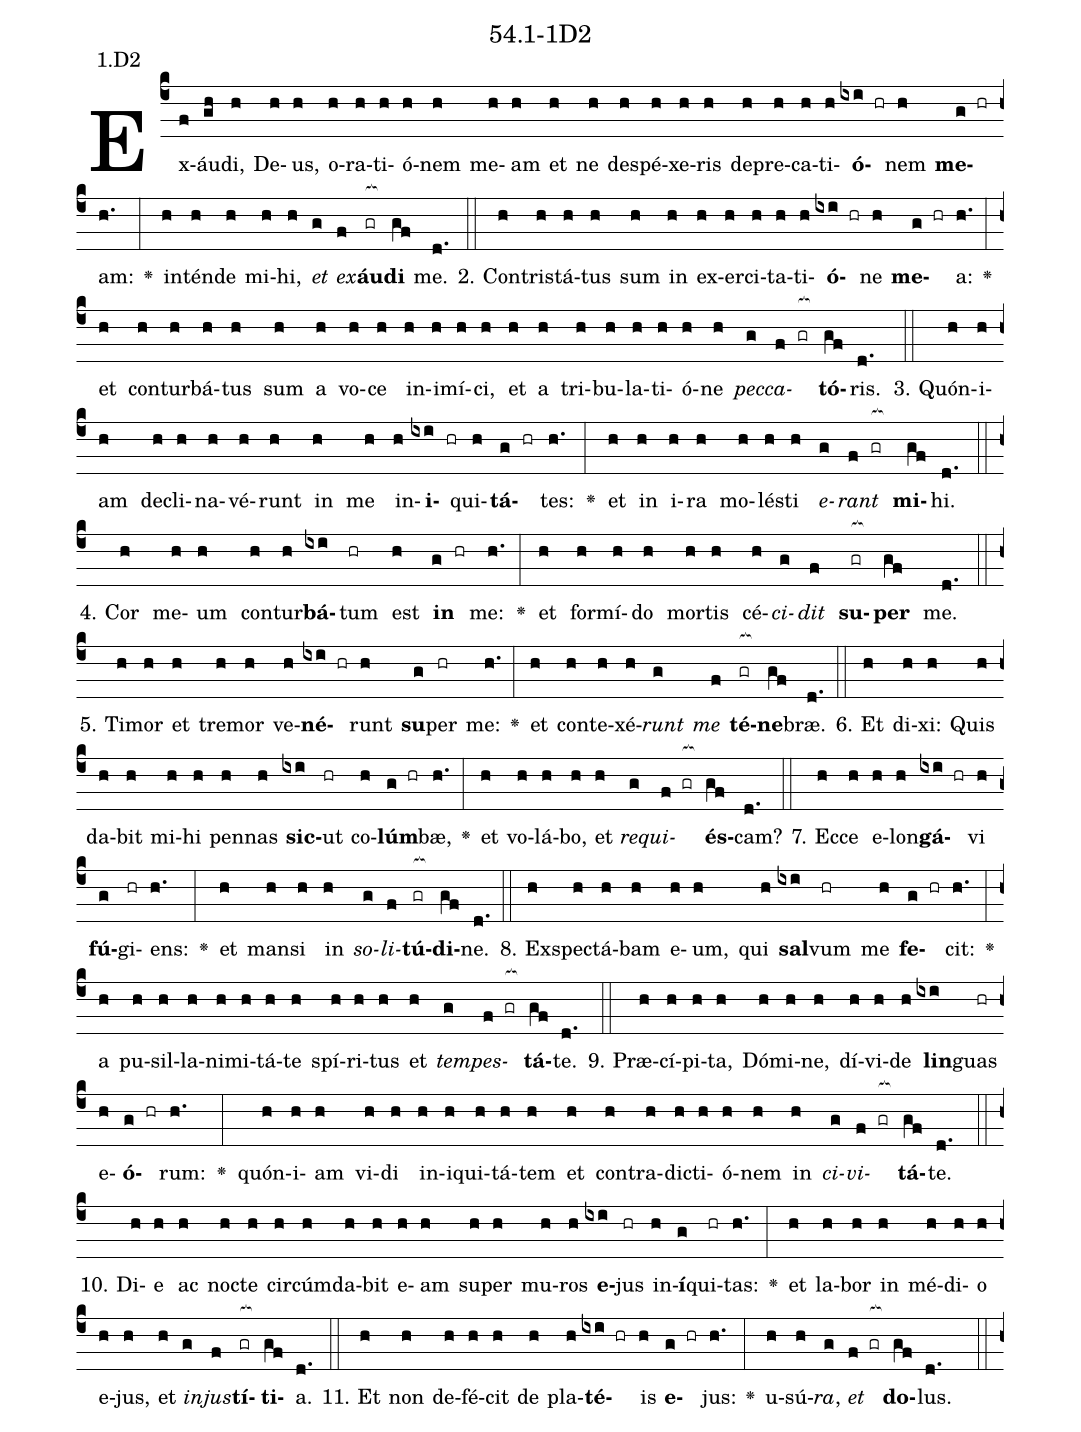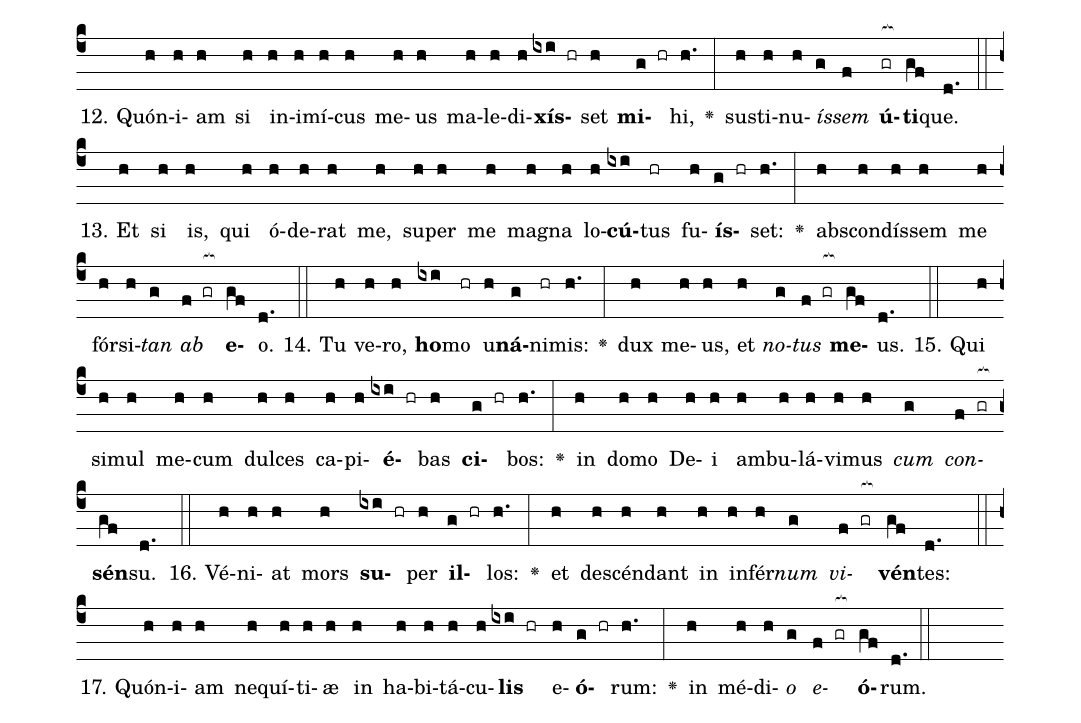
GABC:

name: 54.1-1D2;
annotation: 1.D2;
%%
(c4)Ex(f)áu(gh)di,(h) De(h)us,(h) o(h)ra(h)ti(h)ó(h)nem(h) me(h)am(h) et(h) ne(h) de(h)spé(h)xe(h)ris(h) de(h)pre(h)ca(h)ti(h)<b>ó</b>(ixi hr)nem(h) <b>me</b>(g hr)am:(h.) <v>\greheightstar</v>(:) in(h)tén(h)de(h) mi(h)hi,(h) <i>et</i>(g) <i>ex</i>(f)<b>áu</b>(gr[ocb:1{])<b>di</b>(gf[ocb:0}]) me.(d.) (::)
2. Con(h)tris(h)tá(h)tus(h) sum(h) in(h) ex(h)er(h)ci(h)ta(h)ti(h)<b>ó</b>(ixi hr)ne(h) <b>me</b>(g hr)a:(h.) <v>\greheightstar</v>(:) et(h) con(h)tur(h)bá(h)tus(h) sum(h) a(h) vo(h)ce(h) in(h)i(h)mí(h)ci,(h) et(h) a(h) tri(h)bu(h)la(h)ti(h)ó(h)ne(h) <i>pec</i>(g)<i>ca</i>(f gr[ocb:1{])<b>tó</b>(gf[ocb:0}])ris.(d.) (::)
3. Quón(h)i(h)am(h) de(h)cli(h)na(h)vé(h)runt(h) in(h) me(h) in(h)<b>i</b>(ixi hr)qui(h)<b>tá</b>(g hr)tes:(h.) <v>\greheightstar</v>(:) et(h) in(h) i(h)ra(h) mo(h)lés(h)ti(h) <i>e</i>(g)<i>rant</i>(f gr[ocb:1{]) <b>mi</b>(gf[ocb:0}])hi.(d.) (::)
4. Cor(h) me(h)um(h) con(h)tur(h)<b>bá</b>(ixi)tum(hr) est(h) <b>in</b>(g hr) me:(h.) <v>\greheightstar</v>(:) et(h) for(h)mí(h)do(h) mor(h)tis(h) cé(h)<i>ci</i>(g)<i>dit</i>(f) <b>su</b>(gr[ocb:1{])<b>per</b>(gf[ocb:0}]) me.(d.) (::)
5. Ti(h)mor(h) et(h) tre(h)mor(h) ve(h)<b>né</b>(ixi hr)runt(h) <b>su</b>(g)per(hr) me:(h.) <v>\greheightstar</v>(:) et(h) con(h)te(h)xé(h)<i>runt</i>(g) <i>me</i>(f) <b>té</b>(gr[ocb:1{])<b>ne</b>(gf[ocb:0}])bræ.(d.) (::)
6. Et(h) di(h)xi:(h) Quis(h) da(h)bit(h) mi(h)hi(h) pen(h)nas(h) <b>sic</b>(ixi)ut(hr) co(h)<b>lúm</b>(g hr)bæ,(h.) <v>\greheightstar</v>(:) et(h) vo(h)lá(h)bo,(h) et(h) <i>re</i>(g)<i>qui</i>(f gr[ocb:1{])<b>és</b>(gf[ocb:0}])cam?(d.) (::)
7. Ec(h)ce(h) e(h)lon(h)<b>gá</b>(ixi hr)vi(h) <b>fú</b>(g)gi(hr)ens:(h.) <v>\greheightstar</v>(:) et(h) man(h)si(h) in(h) <i>so</i>(g)<i>li</i>(f)<b>tú</b>(gr[ocb:1{])<b>di</b>(gf[ocb:0}])ne.(d.) (::)
8. Ex(h)spec(h)tá(h)bam(h) e(h)um,(h) qui(h) <b>sal</b>(ixi)vum(hr) me(h) <b>fe</b>(g hr)cit:(h.) <v>\greheightstar</v>(:) a(h) pu(h)sil(h)la(h)ni(h)mi(h)tá(h)te(h) spí(h)ri(h)tus(h) et(h) <i>tem</i>(g)<i>pes</i>(f gr[ocb:1{])<b>tá</b>(gf[ocb:0}])te.(d.) (::)
9. Præ(h)cí(h)pi(h)ta,(h) Dó(h)mi(h)ne,(h) dí(h)vi(h)de(h) <b>lin</b>(ixi)guas(hr) e(h)<b>ó</b>(g hr)rum:(h.) <v>\greheightstar</v>(:) quón(h)i(h)am(h) vi(h)di(h) in(h)i(h)qui(h)tá(h)tem(h) et(h) con(h)tra(h)dic(h)ti(h)ó(h)nem(h) in(h) <i>ci</i>(g)<i>vi</i>(f gr[ocb:1{])<b>tá</b>(gf[ocb:0}])te.(d.) (::)
10. Di(h)e(h) ac(h) noc(h)te(h) cir(h)cúm(h)da(h)bit(h) e(h)am(h) su(h)per(h) mu(h)ros(h) <b>e</b>(ixi)jus(hr) in(h)<b>í</b>(g)qui(hr)tas:(h.) <v>\greheightstar</v>(:) et(h) la(h)bor(h) in(h) mé(h)di(h)o(h) e(h)jus,(h) et(h) <i>in</i>(g)<i>jus</i>(f)<b>tí</b>(gr[ocb:1{])<b>ti</b>(gf[ocb:0}])a.(d.) (::)
11. Et(h) non(h) de(h)fé(h)cit(h) de(h) pla(h)<b>té</b>(ixi hr)is(h) <b>e</b>(g hr)jus:(h.) <v>\greheightstar</v>(:) u(h)sú(h)<i>ra</i>,(g) <i>et</i>(f gr[ocb:1{]) <b>do</b>(gf[ocb:0}])lus.(d.) (::)
12. Quón(h)i(h)am(h) si(h) in(h)i(h)mí(h)cus(h) me(h)us(h) ma(h)le(h)di(h)<b>xís</b>(ixi hr)set(h) <b>mi</b>(g hr)hi,(h.) <v>\greheightstar</v>(:) sus(h)ti(h)nu(h)<i>ís</i>(g)<i>sem</i>(f) <b>ú</b>(gr[ocb:1{])<b>ti</b>(gf[ocb:0}])que.(d.) (::)
13. Et(h) si(h) is,(h) qui(h) ó(h)de(h)rat(h) me,(h) su(h)per(h) me(h) ma(h)gna(h) lo(h)<b>cú</b>(ixi)tus(hr) fu(h)<b>ís</b>(g hr)set:(h.) <v>\greheightstar</v>(:) abs(h)con(h)dís(h)sem(h) me(h) fór(h)si(h)<i>tan</i>(g) <i>ab</i>(f gr[ocb:1{]) <b>e</b>(gf[ocb:0}])o.(d.) (::)
14. Tu(h) ve(h)ro,(h) <b>ho</b>(ixi)mo(hr) u(h)<b>ná</b>(g)ni(hr)mis:(h.) <v>\greheightstar</v>(:) dux(h) me(h)us,(h) et(h) <i>no</i>(g)<i>tus</i>(f gr[ocb:1{]) <b>me</b>(gf[ocb:0}])us.(d.) (::)
15. Qui(h) si(h)mul(h) me(h)cum(h) dul(h)ces(h) ca(h)pi(h)<b>é</b>(ixi hr)bas(h) <b>ci</b>(g hr)bos:(h.) <v>\greheightstar</v>(:) in(h) do(h)mo(h) De(h)i(h) am(h)bu(h)lá(h)vi(h)mus(h) <i>cum</i>(g) <i>con</i>(f gr[ocb:1{])<b>sén</b>(gf[ocb:0}])su.(d.) (::)
16. Vé(h)ni(h)at(h) mors(h) <b>su</b>(ixi hr)per(h) <b>il</b>(g hr)los:(h.) <v>\greheightstar</v>(:) et(h) de(h)scén(h)dant(h) in(h) in(h)fér(h)<i>num</i>(g) <i>vi</i>(f gr[ocb:1{])<b>vén</b>(gf[ocb:0}])tes:(d.) (::)
17. Quón(h)i(h)am(h) ne(h)quí(h)ti(h)æ(h) in(h) ha(h)bi(h)tá(h)cu(h)<b>lis</b>(ixi hr) e(h)<b>ó</b>(g hr)rum:(h.) <v>\greheightstar</v>(:) in(h) mé(h)di(h)<i>o</i>(g) <i>e</i>(f gr[ocb:1{])<b>ó</b>(gf[ocb:0}])rum.(d.) (::)
